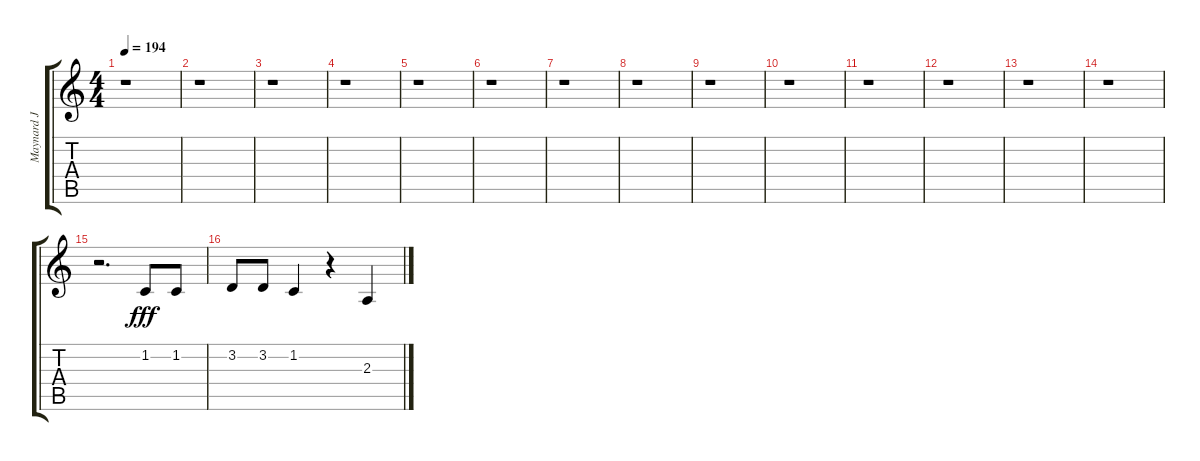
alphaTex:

\track ("Maynard J Keenan" "Maynard J ") {instrument lead2sawtooth}
\staff {score tabs}
\tuning (E4 B3 G3 D3 A2 E2) {hide}
\ts (4 4)
\tempo 194
\clef g2
\ks c
r.1{dy fff instrument lead2sawtooth} |
r.1 |
r.1 |
r.1 |
r.1 |
r.1 |
r.1 |
r.1 |
r.1 |
r.1 |
r.1 |
r.1 |
r.1 |
r.1 |
r.2{d} 1.2.8 1.2.8 |
3.2.8 3.2.8 1.2.4 r.4 2.3.4
